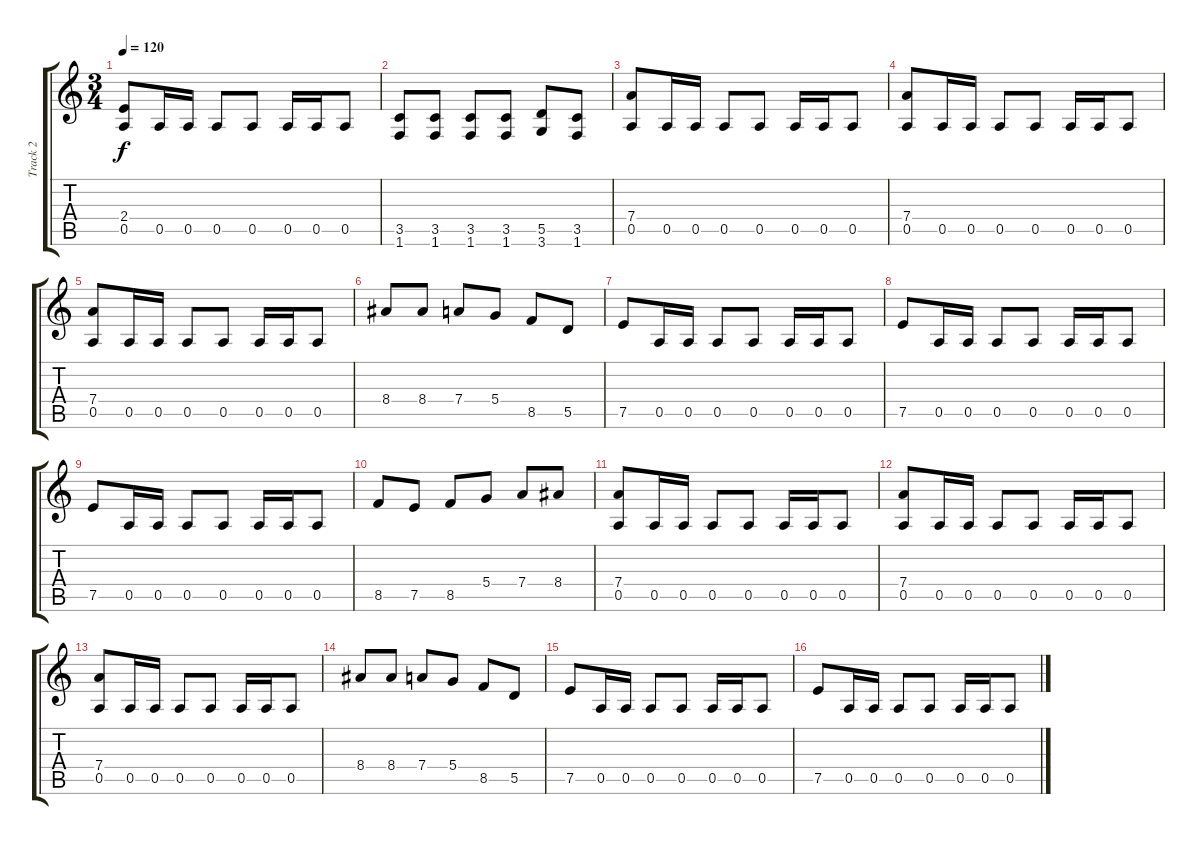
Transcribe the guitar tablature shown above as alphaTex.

\track ("Track 2" "Track 2") {instrument distortionguitar}
\staff {score tabs}
\tuning (E4 B3 G3 D3 A2 E2) {hide}
\ts (3 4)
\tempo 120
\clef g2
\ks c
(2.4 0.5).8{dy f} 0.5.16 0.5.16 0.5.8 0.5.8 0.5.16 0.5.16 0.5.8 |
(3.5 1.6).8 (3.5 1.6).8 (3.5 1.6).8 (3.5 1.6).8 (5.5 3.6).8 (3.5 1.6).8 |
\section ("" "")
(7.4 0.5).8 0.5.16 0.5.16 0.5.8 0.5.8 0.5.16 0.5.16 0.5.8 |
(7.4 0.5).8 0.5.16 0.5.16 0.5.8 0.5.8 0.5.16 0.5.16 0.5.8 |
(7.4 0.5).8 0.5.16 0.5.16 0.5.8 0.5.8 0.5.16 0.5.16 0.5.8 |
8.4.8 8.4.8 7.4.8 5.4.8 8.5.8 5.5.8 |
7.5.8 0.5.16 0.5.16 0.5.8 0.5.8 0.5.16 0.5.16 0.5.8 |
7.5.8 0.5.16 0.5.16 0.5.8 0.5.8 0.5.16 0.5.16 0.5.8 |
7.5.8 0.5.16 0.5.16 0.5.8 0.5.8 0.5.16 0.5.16 0.5.8 |
8.5.8 7.5.8 8.5.8 5.4.8 7.4.8 8.4.8 |
(7.4 0.5).8 0.5.16 0.5.16 0.5.8 0.5.8 0.5.16 0.5.16 0.5.8 |
(7.4 0.5).8 0.5.16 0.5.16 0.5.8 0.5.8 0.5.16 0.5.16 0.5.8 |
(7.4 0.5).8 0.5.16 0.5.16 0.5.8 0.5.8 0.5.16 0.5.16 0.5.8 |
8.4.8 8.4.8 7.4.8 5.4.8 8.5.8 5.5.8 |
7.5.8 0.5.16 0.5.16 0.5.8 0.5.8 0.5.16 0.5.16 0.5.8 |
7.5.8 0.5.16 0.5.16 0.5.8 0.5.8 0.5.16 0.5.16 0.5.8
